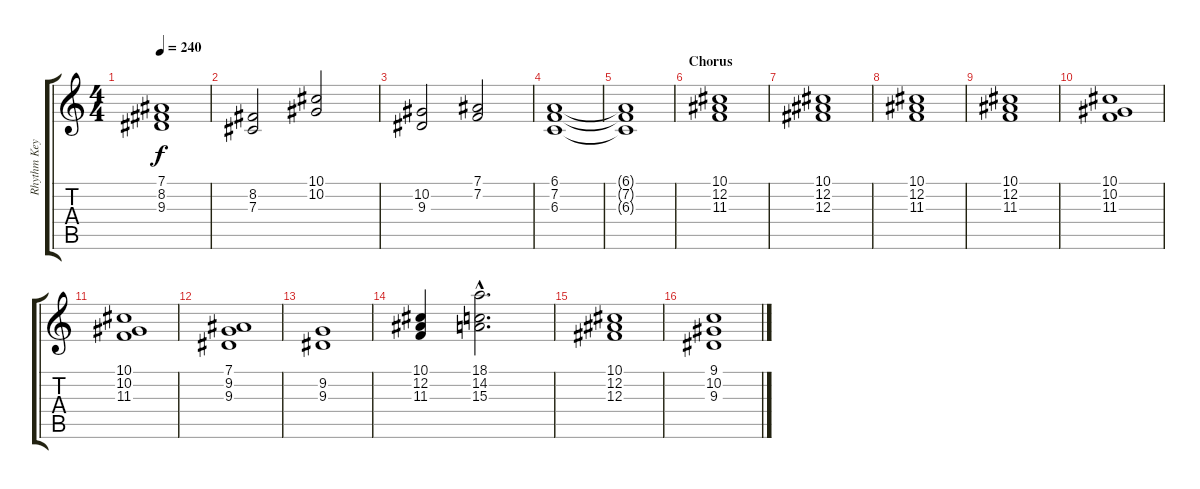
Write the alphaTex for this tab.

\track ("Rhythm Keyboard" "Rhythm Key") {instrument harpsichord}
\staff {score tabs}
\tuning (Eb4 Bb3 Gb3 Db3 Ab2 Eb2) {hide}
\ts (4 4)
\tempo 240
\clef g2
\ks c
(7.1 8.2 9.3).1{dy f} |
(8.2 7.3).2 (10.1 10.2).2 |
(10.2 9.3).2 (7.1 7.2).2 |
(6.1 7.2 6.3).1 |
(6.1{t} 7.2{t} 6.3{t}).1 |
\section ("" "Chorus")
(10.1 12.2 11.3).1 |
(10.1 12.2 12.3).1 |
(10.1 12.2 11.3).1 |
(10.1 12.2 11.3).1 |
(10.1 10.2 11.3).1 |
(10.1 10.2 11.3).1 |
(7.1 9.2 9.3).1 |
(9.2 9.3).1 |
(10.1 12.2 11.3).4 (18.1{hac} 14.2{hac} 15.3{hac}).2{d} |
(10.1 12.2 12.3).1 |
(9.1 10.2 9.3).1
